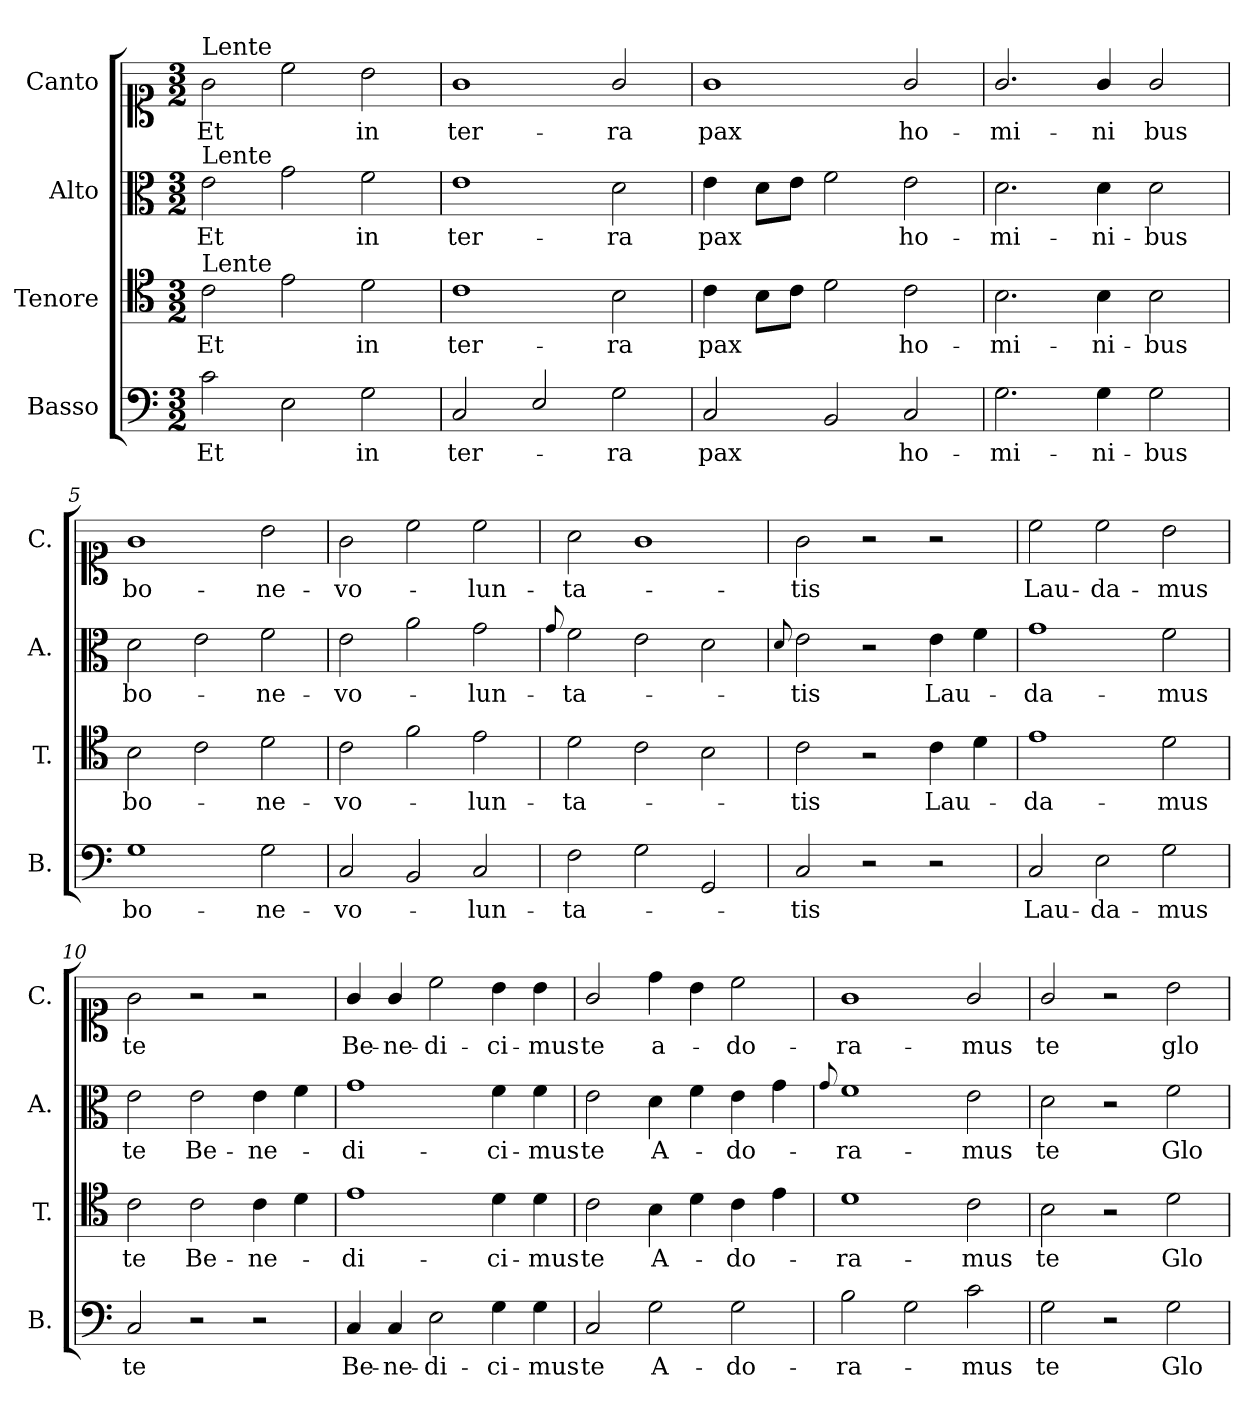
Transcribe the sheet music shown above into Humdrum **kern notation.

**kern	**text	**kern	**text	**kern	**text	**kern	**text
*part4	*part4	*part3	*part3	*part2	*part2	*part1	*part1
*staff4	*staff4	*staff3	*staff3	*staff2	*staff2	*staff1	*staff1
*I"Basso	*	*I"Tenore	*	*I"Alto	*	*I"Canto	*
*I'B.	*	*I'T.	*	*I'A.	*	*I'C.	*
*clefF4	*	*clefC4	*	*clefC3	*	*clefC1	*
*k[]	*	*k[]	*	*k[]	*	*k[]	*
*C:	*	*C:	*	*C:	*	*C:	*
*M3/2	*	*M3/2	*	*M3/2	*	*M3/2	*
=1	=1	=1	=1	=1	=1	=1	=1
!	!	!	!	!	!	!LO:TX:a:t=Lente	!
!	!	!	!	!LO:TX:a:t=Lente	!	!	!
!	!	!LO:TX:a:t=Lente	!	!	!	!	!
2c\	Et	2c\	Et	2e\	Et	2g\	Et
2E\	.	2e\	.	2g\	.	2cc\	.
2G\	in	2d\	in	2f\	in	2b\	in
=2	=2	=2	=2	=2	=2	=2	=2
2C/	ter-	1c	ter-	1e	ter-	1g	ter-
2E/	.	.	.	.	.	.	.
2G\	-ra	2B\	-ra	2d\	-ra	2g/	-ra
=3	=3	=3	=3	=3	=3	=3	=3
2C/	pax	4c\	pax	4e\	pax	1g	pax
.	.	8B\L	.	8d\L	.	.	.
.	.	8c\J	.	8e\J	.	.	.
2BB/	.	2d\	.	2f\	.	.	.
2C/	ho-	2c\	ho-	2e\	ho-	2g/	ho-
=4	=4	=4	=4	=4	=4	=4	=4
2.G\	-mi-	2.B\	-mi-	2.d\	-mi-	2.g/	-mi-
4G\	-ni-	4B\	-ni-	4d\	-ni-	4g/	-ni
2G\	-bus	2B\	-bus	2d\	-bus	2g/	bus
=5	=5	=5	=5	=5	=5	=5	=5
1G	bo-	2B\	bo-	2d\	bo-	1g	bo-
.	.	2c\	.	2e\	.	.	.
2G\	-ne-	2d\	-ne-	2f\	-ne-	2b\	-ne-
=6	=6	=6	=6	=6	=6	=6	=6
2C/	-vo-	2c\	-vo-	2e\	-vo-	2g\	-vo-
2BB/	.	2f\	.	2a\	.	2cc\	.
2C/	-lun-	2e\	-lun-	2g\	-lun-	2cc\	-lun-
=7	=7	=7	=7	=7	=7	=7	=7
.	.	.	.	8qqg/	.	.	.
2F\	-ta-	2d\	-ta-	2f\	-ta-	2a\	-ta-
2G\	.	2c\	.	2e\	.	1g	.
2GG/	.	2B\	.	2d\	.	.	.
=8	=8	=8	=8	=8	=8	=8	=8
.	.	.	.	8qqd/	.	.	.
2C/	-tis	2c\	-tis	2e\	-tis	2g\	-tis
2r	.	2r	.	2r	.	2r	.
2r	.	4c\	Lau-	4e\	Lau-	2r	.
.	.	4d\	.	4f\	.	.	.
=9	=9	=9	=9	=9	=9	=9	=9
2C/	Lau-	1e	-da-	1g	-da-	2cc\	Lau-
2E\	-da-	.	.	.	.	2cc\	-da-
2G\	-mus	2d\	-mus	2f\	-mus	2b\	-mus
=10	=10	=10	=10	=10	=10	=10	=10
2C/	te	2c\	te	2e\	te	2g\	te
2r	.	2c\	Be-	2e\	Be-	2r	.
2r	.	4c\	-ne-	4e\	-ne-	2r	.
.	.	4d\	.	4f\	.	.	.
=11	=11	=11	=11	=11	=11	=11	=11
4C/	Be-	1e	-di-	1g	-di-	4g/	Be-
4C/	-ne-	.	.	.	.	4g/	-ne-
2E\	-di-	.	.	.	.	2cc\	-di-
4G\	-ci-	4d\	-ci-	4f\	-ci-	4b\	-ci-
4G\	-mus	4d\	-mus	4f\	-mus	4b\	-mus
=12	=12	=12	=12	=12	=12	=12	=12
2C/	te	2c\	te	2e\	te	2g/	te
2G\	A-	4B\	A-	4d\	A-	4dd\	a-
.	.	4d\	.	4f\	.	4b\	.
2G\	-do-	4c\	-do-	4e\	-do-	2cc\	-do-
.	.	4e\	.	4g\	.	.	.
=13	=13	=13	=13	=13	=13	=13	=13
.	.	.	.	8qqg/	.	.	.
2B\	-ra-	1d	-ra-	1f	-ra-	1g	-ra-
2G\	.	.	.	.	.	.	.
2c\	-mus	2c\	-mus	2e\	-mus	2g/	-mus
=14	=14	=14	=14	=14	=14	=14	=14
2G\	te	2B\	te	2d\	te	2g/	te
2r	.	2r	.	2r	.	2r	.
2G\	Glo-	2d\	Glo-	2f\	Glo-	2b\	glo-
=	=	=	=	=	=	=	=
*-	*-	*-	*-	*-	*-	*-	*-
